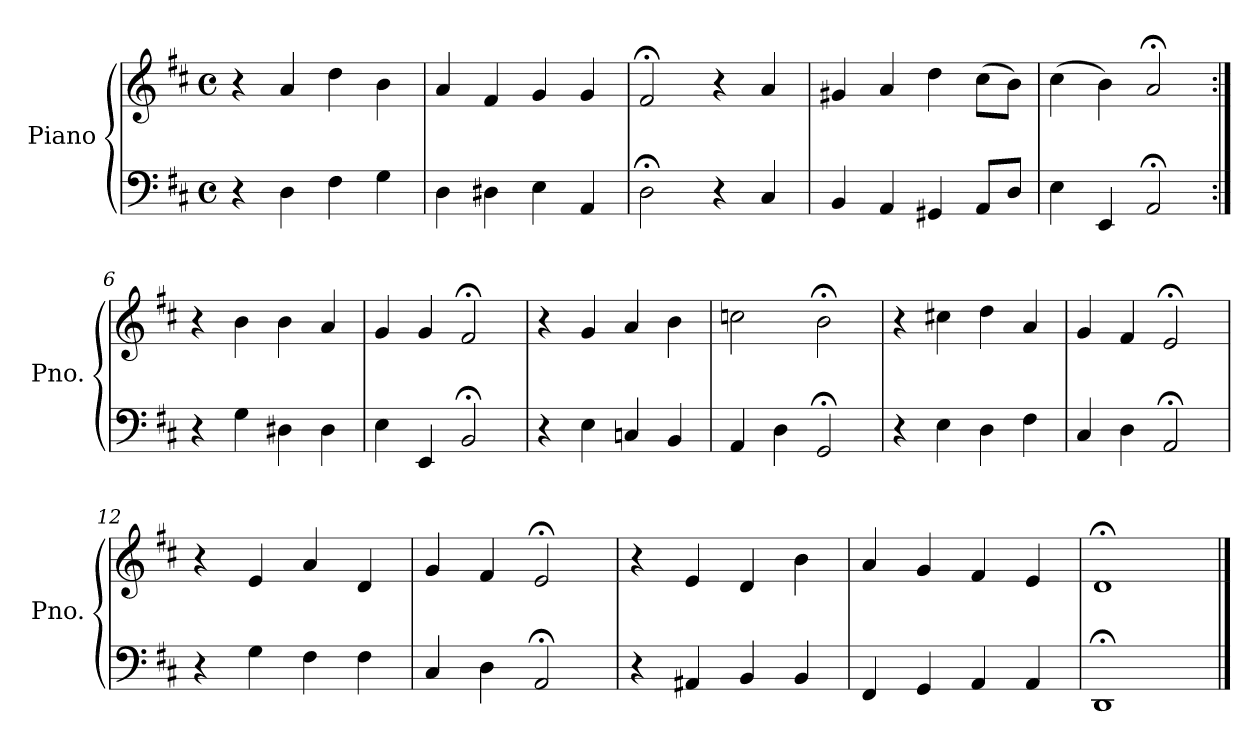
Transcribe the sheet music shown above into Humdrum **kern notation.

**kern	**kern
*part1	*part1
*staff2	*staff1
*I"Piano	*
*I'Pno.	*
*clefF4	*clefG2
*k[f#c#]	*k[f#c#]
*M4/4	*M4/4
*met(c)	*met(c)
=1	=1
4r	4r
4D\	4a/
4F#\	4dd\
4G\	4b\
=2	=2
4D\	4a/
4D#X\	4f#/
4E\	4g/
4AA/	4g/
=3	=3
2D;<\	2f#;</
4r	4r
4C#/	4a/
=4	=4
4BB/	4g#X/
4AA/	4a/
4GG#X/	4dd\
8AA/L	(8cc#\L
8D/J	8b\J)
=5	=5
4E\	(4cc#\
4EE/	4b\)
2AA;</	2a;</
=6:|!	=6:|!
4r	4r
4G\	4b\
4D#X\	4b\
4D#\	4a/
=7	=7
4E\	4g/
4EE/	4g/
2BB;</	2f#;</
!!LO:LB:g=z
=8	=8
4r	4r
4E\	4g/
4Cn/	4a/
4BB/	4b\
=9	=9
4AA/	2ccn\
4D\	.
2GG;</	2b;<\
=10	=10
4r	4r
4E\	4cc#X\
4D\	4dd\
4F#\	4a/
=11	=11
4C#/	4g/
4D\	4f#/
2AA;</	2e;</
=12	=12
4r	4r
4G\	4e/
4F#\	4a/
4F#\	4d/
=13	=13
4C#/	4g/
4D\	4f#/
2AA;</	2e;</
=14	=14
4r	4r
4AA#X/	4e/
4BB/	4d/
4BB/	4b\
=15	=15
4FF#/	4a/
4GG/	4g/
4AA/	4f#/
4AA/	4e/
=16	=16
1DD;<	1d;<
==	==
*-	*-
